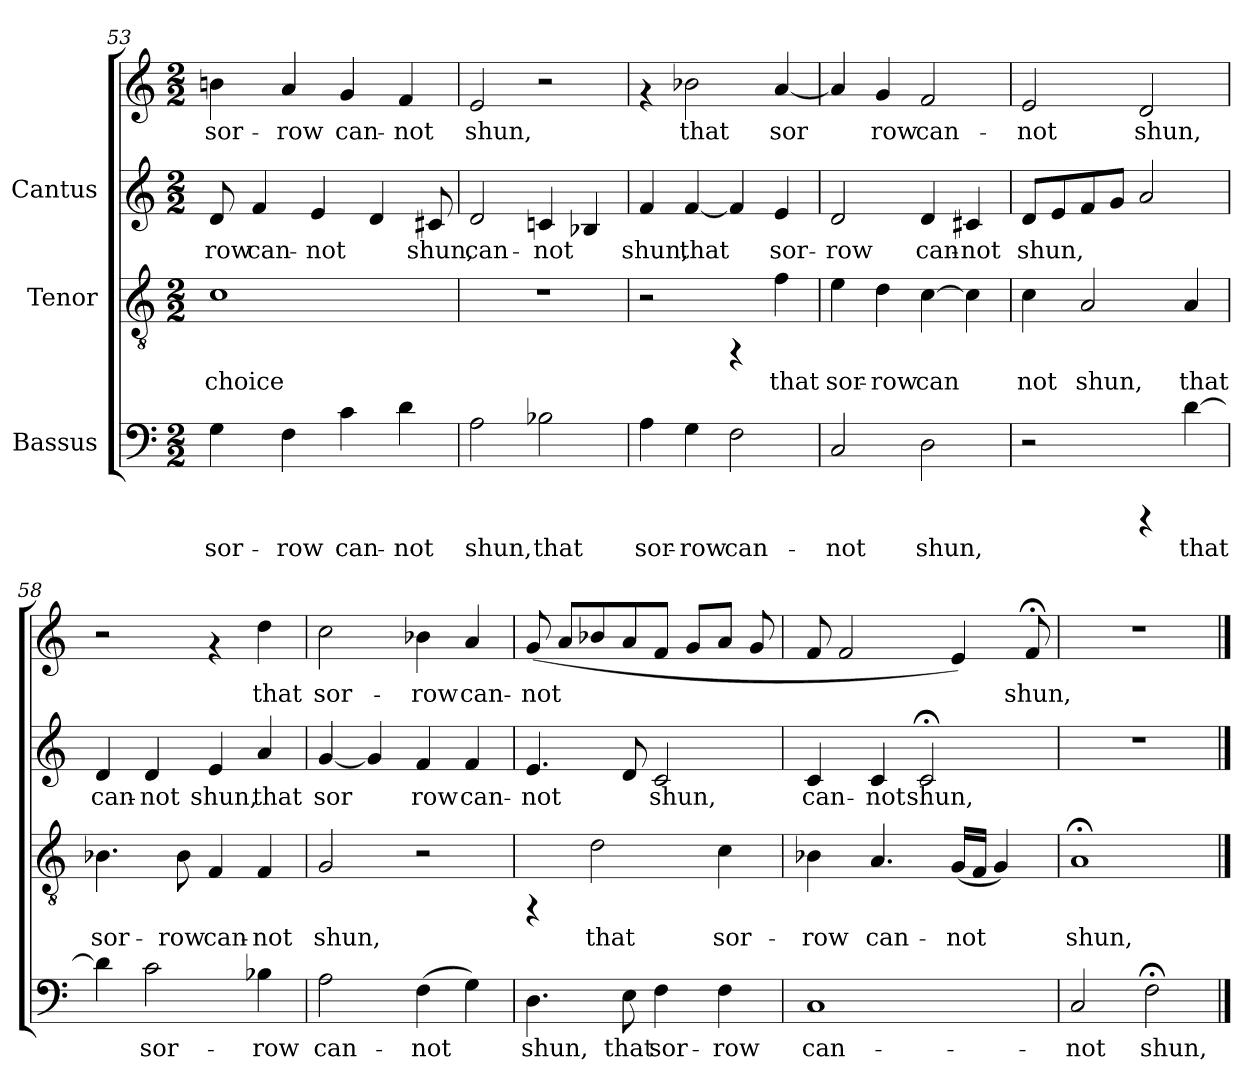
**kern	**text	**kern	**text	**kern	**text	**kern	**text
*part3	*part3	*part2	*part2	*part1	*part1	*part1	*part1
*staff4	*staff4	*staff3	*staff3	*staff2	*staff2	*staff1	*staff1
*I"Bassus	*	*I"Tenor	*	*I"Cantus	*	*	*
!!LO:LB:g=z
*clefF4	*	*clefGv2	*	*clefG2	*	*clefG2	*
*M2/2	*	*M2/2	*	*M2/2	*	*M2/2	*
=53	=53	=53	=53	=53	=53	=53	=53
!	!LO:LY:b:cj	!	!LO:LY:b:cj	!	!LO:LY:b:cj	!	!LO:LY:b:cj
4G\	sor-	1c	choice	8d/	row	4bn\	-sor-
!	!	!	!	!	!LO:LY:b:cj	!	!
.	.	.	.	4f/	can-	.	.
!	!LO:LY:b:cj	!	!	!	!	!	!LO:LY:b:cj
4F\	-row	.	.	.	.	4a/	-row
!	!	!	!	!	!LO:LY:b:cj	!	!
.	.	.	.	4e/	-not	.	.
!	!LO:LY:b:cj	!	!	!	!	!	!LO:LY:b:cj
4c\	can-	.	.	.	.	4g/	can-
!	!	!	!	!	!LO:LY:b:cj	!	!
.	.	.	.	4d/	.	.	.
!	!LO:LY:b:cj	!	!	!	!	!	!LO:LY:b:cj
4d\	-not	.	.	.	.	4f/	-not
!	!	!	!	!	!LO:LY:b:cj	!	!
.	.	.	.	8c#X/	shun,	.	.
!!LO:LB:g=z
=54	=54	=54	=54	=54	=54	=54	=54
!	!LO:LY:b:cj	!	!	!	!LO:LY:b:cj	!	!LO:LY:b:cj
2A\	shun,	1r	.	2d/	can-	2e/	shun,
!	!LO:LY:b:cj	!	!	!	!LO:LY:b:cj	!	!
2B-X\	that	.	.	4cn/	-not	2r	.
!	!	!	!	!	!LO:LY:b:cj	!	!
.	.	.	.	4B-X/	.	.	.
!!LO:LB:g=z
=55	=55	=55	=55	=55	=55	=55	=55
!	!LO:LY:b:cj	!	!	!	!LO:LY:b:cj	!	!
4A\	sor-	2r	.	4f/	-shun,	4rf	.
!	!LO:LY:b:cj	!	!	!	!LO:LY:b:cj	!	!LO:LY:b:cj
4G\	-row	.	.	[<4f/	that	2b-X\	that
!	!LO:LY:b:cj	!	!	!	!LO:LY:b:cj	!	!
2F\	can-	4rFF	.	4f/]	.	.	.
!	!	!	!LO:LY:b:cj	!	!LO:LY:b:cj	!	!LO:LY:b:cj
.	.	4f\	that	4e/	sor-	[<4a/	sor-
!!LO:PB:g=z
=56	=56	=56	=56	=56	=56	=56	=56
!	!LO:LY:b:cj	!	!LO:LY:b:cj	!	!LO:LY:b:cj	!	!LO:LY:b:cj
2C/	-not	4e\	sor-	2d/	-row	4a/]	-
!	!	!	!LO:LY:b:cj	!	!	!	!LO:LY:b:cj
.	.	4d\	-row	.	.	4g/	row
!	!LO:LY:b:cj	!	!LO:LY:b:cj	!	!LO:LY:b:cj	!	!LO:LY:b:cj
2D\	shun,	[>4c\	can-	4d/	can-	2f/	can-
!	!	!	!LO:LY:b:cj	!	!LO:LY:b:cj	!	!
.	.	4c\]	--	4c#X/	-not	.	.
!!LO:LB:g=z
=57	=57	=57	=57	=57	=57	=57	=57
!	!	!	!LO:LY:b:cj	!	!LO:LY:b:cj	!	!LO:LY:b:cj
2r	.	4c\	-not	8d/L	shun,	2e/	not
!	!	!	!	!	!LO:LY:b:cj	!	!
.	.	.	.	8e/	.	.	.
!	!	!	!LO:LY:b:cj	!	!LO:LY:b:cj	!	!
.	.	2A/	shun,	8f/	.	.	.
!	!	!	!	!	!LO:LY:b:cj	!	!
.	.	.	.	8g/J	.	.	.
!	!	!	!	!	!LO:LY:b:cj	!	!LO:LY:b:cj
4rCCC	.	.	.	2a/	.	2d/	shun,
!	!LO:LY:b:cj	!	!LO:LY:b:cj	!	!	!	!
[>4d\	that	4A/	that	.	.	.	.
!!LO:LB:g=z
=58	=58	=58	=58	=58	=58	=58	=58
!	!LO:LY:b:cj	!	!LO:LY:b:cj	!	!LO:LY:b:cj	!	!
4d\]	.	4.B-X\	sor-	4d/	can-	2r	.
!	!LO:LY:b:cj	!	!	!	!LO:LY:b:cj	!	!
2c\	sor-	.	.	4d/	-not	.	.
!	!	!	!LO:LY:b:cj	!	!	!	!
.	.	8B-\	-row	.	.	.	.
!	!	!	!LO:LY:b:cj	!	!LO:LY:b:cj	!	!
.	.	4F/	can-	4e/	shun,	4rf	.
!	!LO:LY:b:cj	!	!LO:LY:b:cj	!	!LO:LY:b:cj	!	!LO:LY:b:cj
4B-X\	-row	4F/	-not	4a/	that	4dd\	that
=59	=59	=59	=59	=59	=59	=59	=59
!	!LO:LY:b:cj	!	!LO:LY:b:cj	!	!LO:LY:b:cj	!	!LO:LY:b:cj
2A\	can-	2G/	shun,	[<4g/	-sor-	2cc\	sor-
!	!	!	!	!	!LO:LY:b:cj	!	!
.	.	.	.	4g/]	-	.	.
!	!LO:LY:b:cj	!	!	!	!LO:LY:b:cj	!	!LO:LY:b:cj
(>4F\	-not	2r	.	4f/	row	4b-X\	-row
!	!LO:LY:b:cj	!	!	!	!LO:LY:b:cj	!	!LO:LY:b:cj
4G\)	.	.	.	4f/	can-	4a/	can-
=60	=60	=60	=60	=60	=60	=60	=60
!	!LO:LY:b:cj	!	!	!	!LO:LY:b:cj	!	!LO:LY:b:cj
4.D\	shun,	4rFF	.	4.e/	not	(<8g/	-not
!	!	!	!	!	!	!	!LO:LY:b:cj
.	.	.	.	.	.	8a/L	.
!	!	!	!LO:LY:b:cj	!	!	!	!LO:LY:b:cj
.	.	2d\	that	.	.	8b-X/	.
!	!LO:LY:b:cj	!	!	!	!LO:LY:b:cj	!	!LO:LY:b:cj
8E\	that	.	.	8d/	.	8a/	.
!	!LO:LY:b:cj	!	!	!	!LO:LY:b:cj	!	!LO:LY:b:cj
4F\	sor-	.	.	2c/	shun,	8f/J	.
!	!	!	!	!	!	!	!LO:LY:b:cj
.	.	.	.	.	.	8g/L	.
!	!LO:LY:b:cj	!	!LO:LY:b:cj	!	!	!	!LO:LY:b:cj
4F\	-row	4c\	sor-	.	.	8a/J	.
!	!	!	!	!	!	!	!LO:LY:b:cj
.	.	.	.	.	.	8g/	.
=61	=61	=61	=61	=61	=61	=61	=61
!	!LO:LY:b:cj	!	!LO:LY:b:cj	!	!LO:LY:b:cj	!	!LO:LY:b:cj
1C	can-	4B-X\	-row	4c/	can-	8f/	.
!	!	!	!	!	!	!	!LO:LY:b:cj
.	.	.	.	.	.	2f/	.
!	!	!	!LO:LY:b:cj	!	!LO:LY:b:cj	!	!
.	.	4.A/	can-	4c/	-not	.	.
!	!	!	!	!	!LO:LY:b:cj	!	!
.	.	.	.	2c;</	shun,	.	.
!	!	!	!LO:LY:b:cj	!	!	!	!LO:LY:b:cj
.	.	(<16G/L	-not	.	.	4e/)	.
!	!	!	!LO:LY:b:cj	!	!	!	!
.	.	16F/J	.	.	.	.	.
!	!	!	!LO:LY:b:cj	!	!	!	!
.	.	4G/)	.	.	.	.	.
!	!	!	!	!	!	!	!LO:LY:b:cj
.	.	.	.	.	.	8f;</	shun,
!!LO:LB:g=z
=62	=62	=62	=62	=62	=62	=62	=62
!	!LO:LY:b:cj	!	!LO:LY:b:cj	!	!	!	!
2C/	-not	1A;<	shun,	1r	.	1r	.
!	!LO:LY:b:cj	!	!	!	!	!	!
2F;<\	shun,	.	.	.	.	.	.
==	==	==	==	==	==	==	==
*-	*-	*-	*-	*-	*-	*-	*-
